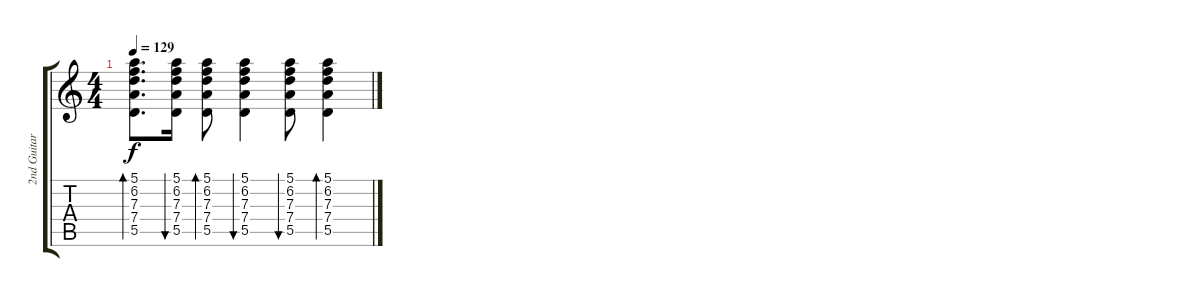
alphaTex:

\track ("2nd Guitar" "2nd Guitar") {instrument acousticguitarnylon}
\staff {score tabs}
\tuning (E4 B3 G3 D3 A2 E2) {hide}
\ts (4 4)
\tempo 129
\clef g2
\ks c
(5.1 6.2 7.3 7.4 5.5).8{d bd 60 dy f} (5.1 6.2 7.3 7.4 5.5).16{bu 60} (5.1 6.2 7.3 7.4 5.5).8{bd 60} (5.1 6.2 7.3 7.4 5.5).4{bu 60} (5.1 6.2 7.3 7.4 5.5).8{bu 60} (5.1 6.2 7.3 7.4 5.5).4{bd 60}
